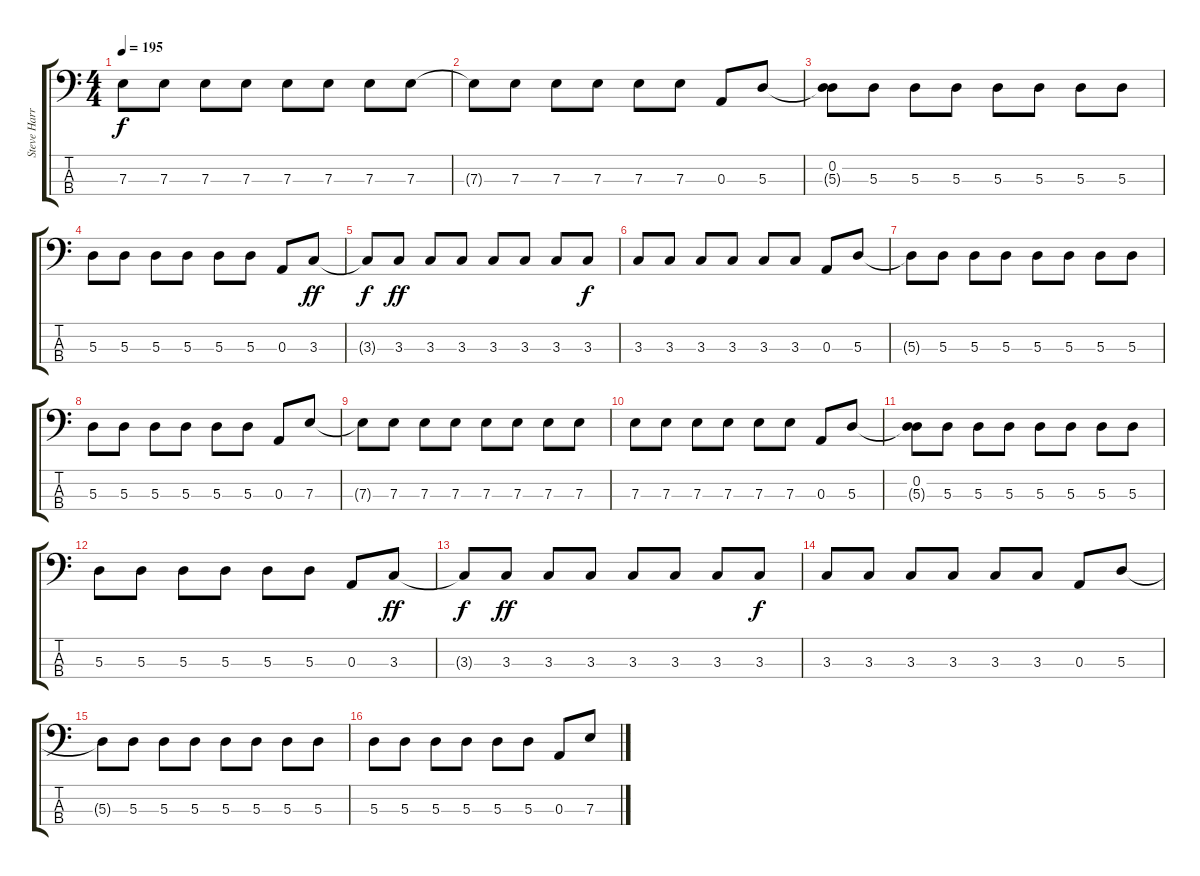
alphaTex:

\track ("Steve Harris" "Steve Harr") {instrument electricbassfinger}
\staff {score tabs}
\tuning (G2 D2 A1 E1) {hide}
\ts (4 4)
\tempo 195
\clef f4
\ks c
7.3{t}.8{dy f} 7.3.8 7.3.8 7.3.8 7.3.8 7.3.8 7.3.8 7.3.8 |
7.3{t}.8 7.3.8 7.3.8 7.3.8 7.3.8 7.3.8 0.3.8 5.3.8 |
(0.2 5.3{t}).8 5.3.8 5.3.8 5.3.8 5.3.8 5.3.8 5.3.8 5.3.8 |
5.3.8 5.3.8 5.3.8 5.3.8 5.3.8 5.3.8 0.3.8 3.3.8{dy ff} |
3.3{t}.8{dy f} 3.3.8{dy ff} 3.3.8 3.3.8 3.3.8 3.3.8 3.3.8 3.3.8{dy f} |
3.3.8 3.3.8 3.3.8 3.3.8 3.3.8 3.3.8 0.3.8 5.3.8 |
5.3{t}.8 5.3.8 5.3.8 5.3.8 5.3.8 5.3.8 5.3.8 5.3.8 |
5.3.8 5.3.8 5.3.8 5.3.8 5.3.8 5.3.8 0.3.8 7.3.8 |
7.3{t}.8 7.3.8 7.3.8 7.3.8 7.3.8 7.3.8 7.3.8 7.3.8 |
7.3.8 7.3.8 7.3.8 7.3.8 7.3.8 7.3.8 0.3.8 5.3.8 |
(0.2 5.3{t}).8 5.3.8 5.3.8 5.3.8 5.3.8 5.3.8 5.3.8 5.3.8 |
5.3.8 5.3.8 5.3.8 5.3.8 5.3.8 5.3.8 0.3.8 3.3.8{dy ff} |
3.3{t}.8{dy f} 3.3.8{dy ff} 3.3.8 3.3.8 3.3.8 3.3.8 3.3.8 3.3.8{dy f} |
3.3.8 3.3.8 3.3.8 3.3.8 3.3.8 3.3.8 0.3.8 5.3.8 |
5.3{t}.8 5.3.8 5.3.8 5.3.8 5.3.8 5.3.8 5.3.8 5.3.8 |
5.3.8 5.3.8 5.3.8 5.3.8 5.3.8 5.3.8 0.3.8 7.3.8
